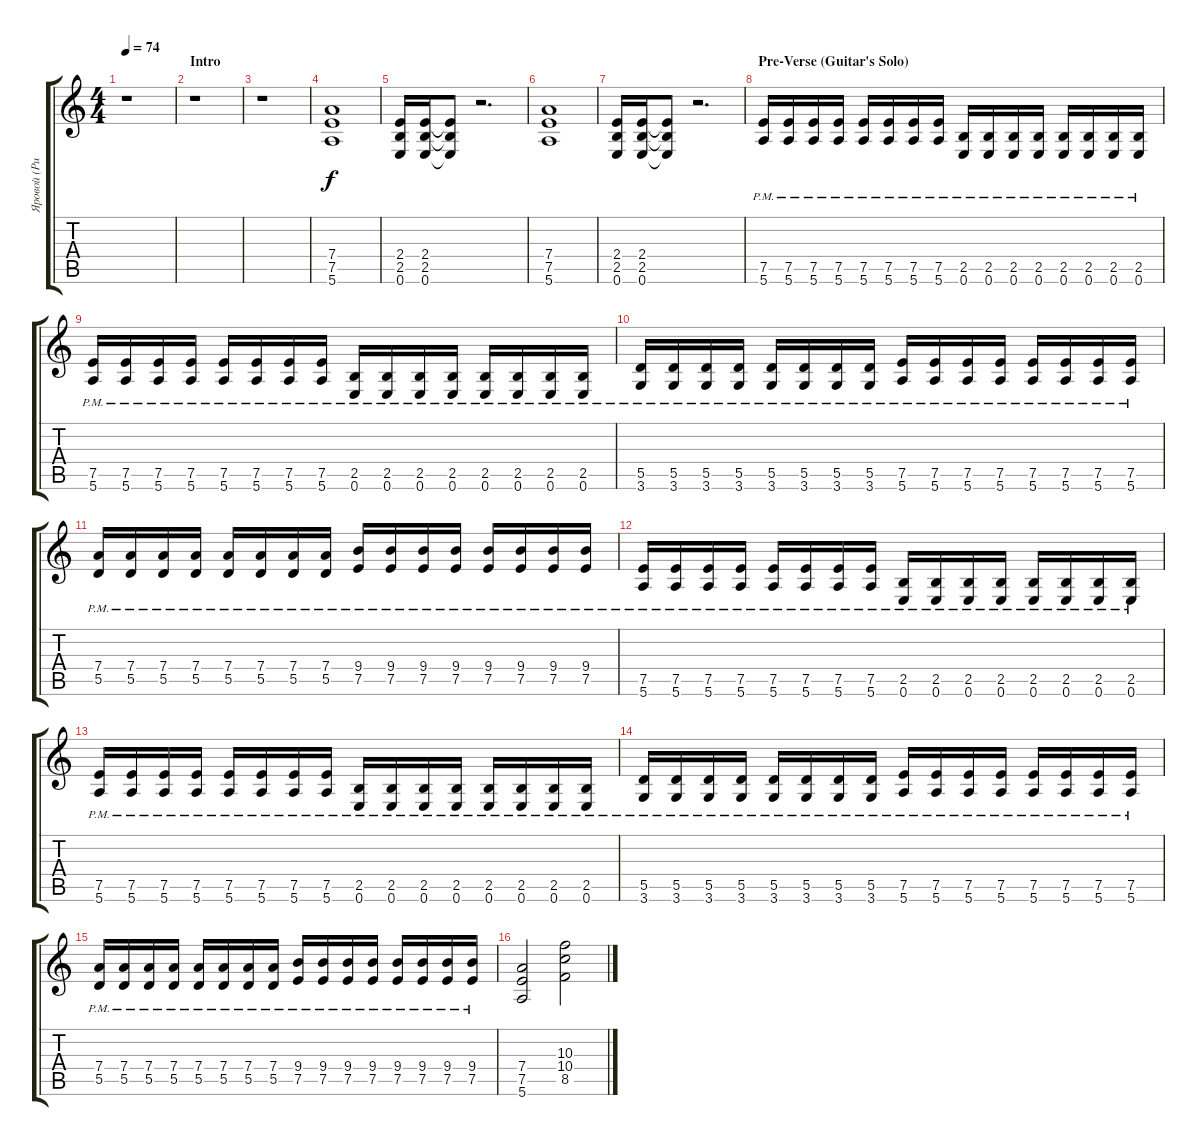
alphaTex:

\track ("Яровой (Ритм)" "Яровой (Ри") {instrument distortionguitar}
\staff {score tabs}
\tuning (E4 B3 G3 D3 A2 E2) {hide}
\ts (4 4)
\tempo 74
\clef g2
\ks c
r.1{dy f instrument distortionguitar} |
\section ("" "Intro")
r.1 |
r.1 |
(7.4 7.5 5.6).1 |
(2.4 2.5 0.6).16 (2.4 2.5 0.6).16 (2.4{t} 2.5{t} 0.6{t}).8 r.2{d} |
(7.4 7.5 5.6).1 |
(2.4 2.5 0.6).16 (2.4 2.5 0.6).16 (2.4{t} 2.5{t} 0.6{t}).8 r.2{d} |
\section ("" "Pre-Verse (Guitar's Solo)")
(7.5{pm} 5.6{pm}).16 (7.5{pm} 5.6{pm}).16 (7.5{pm} 5.6{pm}).16 (7.5{pm} 5.6{pm}).16 (7.5{pm} 5.6{pm}).16 (7.5{pm} 5.6{pm}).16 (7.5{pm} 5.6{pm}).16 (7.5{pm} 5.6{pm}).16 (2.5{pm} 0.6{pm}).16 (2.5{pm} 0.6{pm}).16 (2.5{pm} 0.6{pm}).16 (2.5{pm} 0.6{pm}).16 (2.5{pm} 0.6{pm}).16 (2.5{pm} 0.6{pm}).16 (2.5{pm} 0.6{pm}).16 (2.5{pm} 0.6{pm}).16 |
(7.5{pm} 5.6{pm}).16 (7.5{pm} 5.6{pm}).16 (7.5{pm} 5.6{pm}).16 (7.5{pm} 5.6{pm}).16 (7.5{pm} 5.6{pm}).16 (7.5{pm} 5.6{pm}).16 (7.5{pm} 5.6{pm}).16 (7.5{pm} 5.6{pm}).16 (2.5{pm} 0.6{pm}).16 (2.5{pm} 0.6{pm}).16 (2.5{pm} 0.6{pm}).16 (2.5{pm} 0.6{pm}).16 (2.5{pm} 0.6{pm}).16 (2.5{pm} 0.6{pm}).16 (2.5{pm} 0.6{pm}).16 (2.5{pm} 0.6{pm}).16 |
(5.5{pm} 3.6{pm}).16 (5.5{pm} 3.6{pm}).16 (5.5{pm} 3.6{pm}).16 (5.5{pm} 3.6{pm}).16 (5.5{pm} 3.6{pm}).16 (5.5{pm} 3.6{pm}).16 (5.5{pm} 3.6{pm}).16 (5.5{pm} 3.6{pm}).16 (7.5{pm} 5.6{pm}).16 (7.5{pm} 5.6{pm}).16 (7.5{pm} 5.6{pm}).16 (7.5{pm} 5.6{pm}).16 (7.5{pm} 5.6{pm}).16 (7.5{pm} 5.6{pm}).16 (7.5{pm} 5.6{pm}).16 (7.5{pm} 5.6{pm}).16 |
(7.4{pm} 5.5{pm}).16 (7.4{pm} 5.5{pm}).16 (7.4{pm} 5.5{pm}).16 (7.4{pm} 5.5{pm}).16 (7.4{pm} 5.5{pm}).16 (7.4{pm} 5.5{pm}).16 (7.4{pm} 5.5{pm}).16 (7.4{pm} 5.5{pm}).16 (9.4{pm} 7.5{pm}).16 (9.4{pm} 7.5{pm}).16 (9.4{pm} 7.5{pm}).16 (9.4{pm} 7.5{pm}).16 (9.4{pm} 7.5{pm}).16 (9.4{pm} 7.5{pm}).16 (9.4{pm} 7.5{pm}).16 (9.4{pm} 7.5{pm}).16 |
(7.5{pm} 5.6{pm}).16 (7.5{pm} 5.6{pm}).16 (7.5{pm} 5.6{pm}).16 (7.5{pm} 5.6{pm}).16 (7.5{pm} 5.6{pm}).16 (7.5{pm} 5.6{pm}).16 (7.5{pm} 5.6{pm}).16 (7.5{pm} 5.6{pm}).16 (2.5{pm} 0.6{pm}).16 (2.5{pm} 0.6{pm}).16 (2.5{pm} 0.6{pm}).16 (2.5{pm} 0.6{pm}).16 (2.5{pm} 0.6{pm}).16 (2.5{pm} 0.6{pm}).16 (2.5{pm} 0.6{pm}).16 (2.5{pm} 0.6{pm}).16 |
(7.5{pm} 5.6{pm}).16 (7.5{pm} 5.6{pm}).16 (7.5{pm} 5.6{pm}).16 (7.5{pm} 5.6{pm}).16 (7.5{pm} 5.6{pm}).16 (7.5{pm} 5.6{pm}).16 (7.5{pm} 5.6{pm}).16 (7.5{pm} 5.6{pm}).16 (2.5{pm} 0.6{pm}).16 (2.5{pm} 0.6{pm}).16 (2.5{pm} 0.6{pm}).16 (2.5{pm} 0.6{pm}).16 (2.5{pm} 0.6{pm}).16 (2.5{pm} 0.6{pm}).16 (2.5{pm} 0.6{pm}).16 (2.5{pm} 0.6{pm}).16 |
(5.5{pm} 3.6{pm}).16 (5.5{pm} 3.6{pm}).16 (5.5{pm} 3.6{pm}).16 (5.5{pm} 3.6{pm}).16 (5.5{pm} 3.6{pm}).16 (5.5{pm} 3.6{pm}).16 (5.5{pm} 3.6{pm}).16 (5.5{pm} 3.6{pm}).16 (7.5{pm} 5.6{pm}).16 (7.5{pm} 5.6{pm}).16 (7.5{pm} 5.6{pm}).16 (7.5{pm} 5.6{pm}).16 (7.5{pm} 5.6{pm}).16 (7.5{pm} 5.6{pm}).16 (7.5{pm} 5.6{pm}).16 (7.5{pm} 5.6{pm}).16 |
(7.4{pm} 5.5{pm}).16 (7.4{pm} 5.5{pm}).16 (7.4{pm} 5.5{pm}).16 (7.4{pm} 5.5{pm}).16 (7.4{pm} 5.5{pm}).16 (7.4{pm} 5.5{pm}).16 (7.4{pm} 5.5{pm}).16 (7.4{pm} 5.5{pm}).16 (9.4{pm} 7.5{pm}).16 (9.4{pm} 7.5{pm}).16 (9.4{pm} 7.5{pm}).16 (9.4{pm} 7.5{pm}).16 (9.4{pm} 7.5{pm}).16 (9.4{pm} 7.5{pm}).16 (9.4{pm} 7.5{pm}).16 (9.4{pm} 7.5{pm}).16 |
(7.4 7.5 5.6).2 (10.3 10.4 8.5).2
